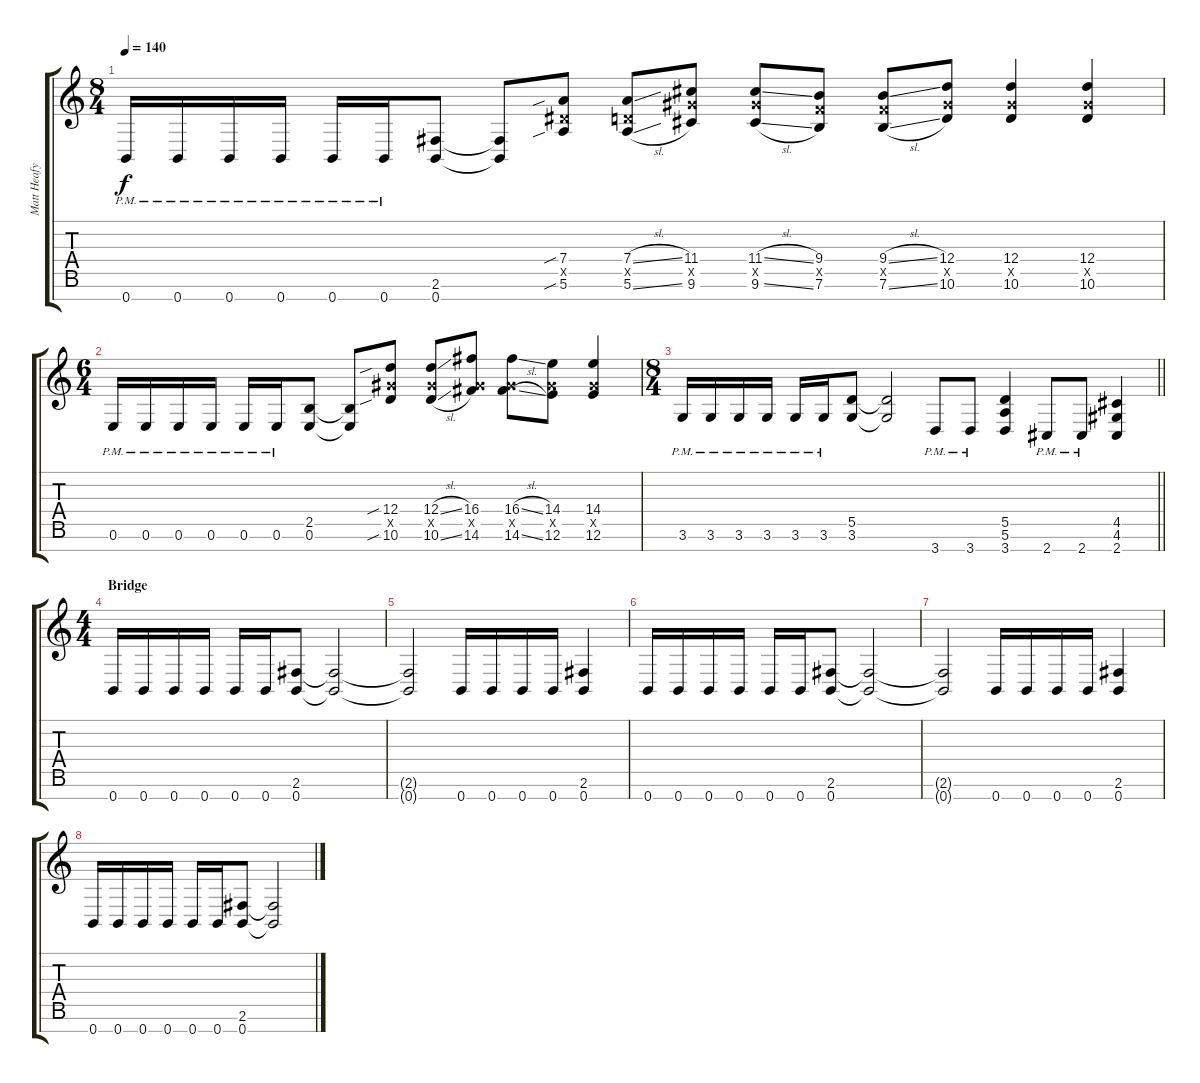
\track ("Matt Heafy" "Matt Heafy") {instrument distortionguitar}
\staff {score tabs}
\tuning (E4 B3 G3 D3 A2 E2 B1) {hide}
\ts (8 4)
\tempo 140
\clef g2
\ks c
0.7{pm}.16{dy f} 0.7{pm}.16 0.7{pm}.16 0.7{pm}.16 0.7{pm}.16 0.7{pm}.16 (2.6 0.7).8 (2.6{t} 0.7{t}).8 (7.4{sib} 6.5{x} 5.6{sib}).8 (7.4{sl} 5.5{x} 5.6{sl}).8 (11.4 11.5{x} 9.6).8 (11.4{sl} 11.5{x} 9.6{sl}).8 (9.4 8.5{x} 7.6).8 (9.4{sl} 8.5{x} 7.6{sl}).8 (12.4 11.5{x} 10.6).8 (12.4 11.5{x} 10.6).4 (12.4 11.5{x} 10.6).4 |
\ts (6 4)
0.6{pm}.16 0.6{pm}.16 0.6{pm}.16 0.6{pm}.16 0.6{pm}.16 0.6{pm}.16 (2.5 0.6).8 (2.5{t} 0.6{t}).8 (12.4{sib} 11.5{x} 10.6{sib}).8 (12.4{sl} 11.5{x} 10.6{sl}).8 (16.4 11.5{x} 14.6).8 (16.4{sl} 11.5{x} 14.6{sl}).8 (14.4 11.5{x} 12.6).8 (14.4 11.5{x} 12.6).4 |
\ts (8 4)
\barLineRight lightlight
3.6{pm}.16 3.6{pm}.16 3.6{pm}.16 3.6{pm}.16 3.6{pm}.16 3.6{pm}.16 (5.5 3.6).8 (5.5{t} 3.6{t}).2 3.7{pm}.8 3.7{pm}.8 (5.5 5.6 3.7).4 2.7{pm}.8 2.7{pm}.8 (4.5 4.6 2.7).4 |
\ts (4 4)
\section ("" "Bridge")
0.7.16 0.7.16 0.7.16 0.7.16 0.7.16 0.7.16 (2.6 0.7).8 (2.6{t} 0.7{t}).2 |
(2.6{t} 0.7{t}).2 0.7.16 0.7.16 0.7.16 0.7.16 (2.6 0.7).4 |
0.7.16 0.7.16 0.7.16 0.7.16 0.7.16 0.7.16 (2.6 0.7).8 (2.6{t} 0.7{t}).2 |
(2.6{t} 0.7{t}).2 0.7.16 0.7.16 0.7.16 0.7.16 (2.6 0.7).4 |
0.7.16 0.7.16 0.7.16 0.7.16 0.7.16 0.7.16 (2.6 0.7).8 (2.6{t} 0.7{t}).2
